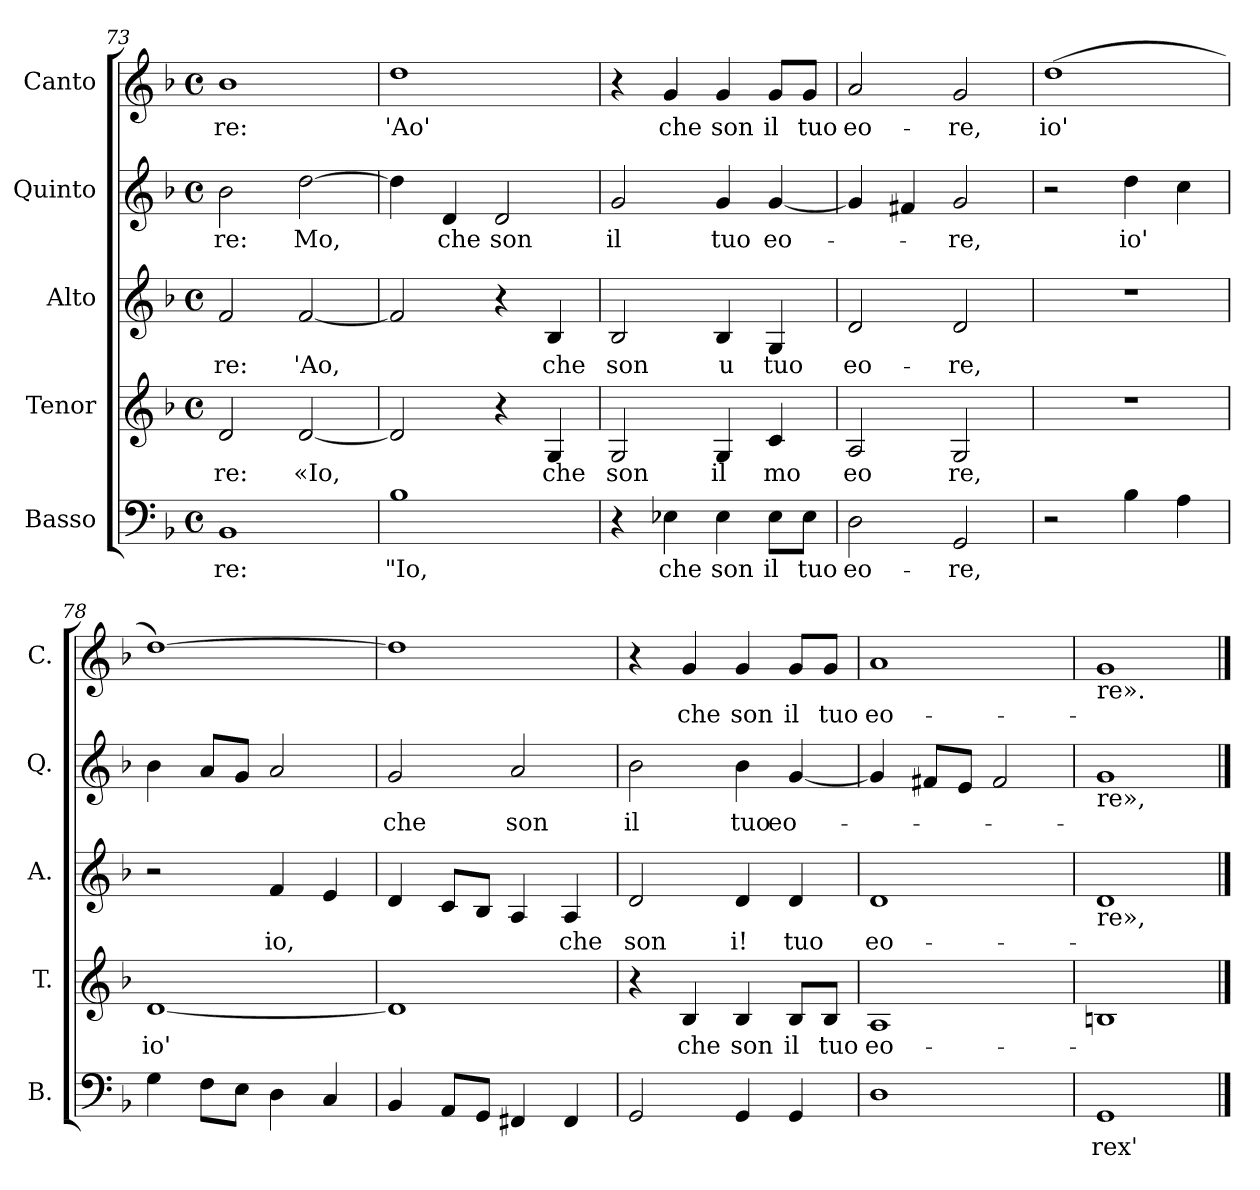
**kern	**text	**kern	**text	**kern	**text	**kern	**text	**kern	**text
*part5	*part5	*part4	*part4	*part3	*part3	*part2	*part2	*part1	*part1
*staff5	*staff5	*staff4	*staff4	*staff3	*staff3	*staff2	*staff2	*staff1	*staff1
*I"Basso	*	*I"Tenor	*	*I"Alto	*	*I"Quinto	*	*I"Canto	*
*I'B.	*	*I'T.	*	*I'A.	*	*I'Q.	*	*I'C.	*
*clefF4	*	*clefG2	*	*clefG2	*	*clefG2	*	*clefG2	*
*k[b-]	*	*k[b-]	*	*k[b-]	*	*k[b-]	*	*k[b-]	*
*F:	*	*F:	*	*F:	*	*F:	*	*F:	*
*M4/4	*	*M4/4	*	*M4/4	*	*M4/4	*	*M4/4	*
*met(c)	*	*met(c)	*	*met(c)	*	*met(c)	*	*met(c)	*
=73	=73	=73	=73	=73	=73	=73	=73	=73	=73
!	!LO:LY:b	!	!LO:LY:b	!	!LO:LY:b	!	!LO:LY:b	!	!LO:LY:b
1BB-	-re:	2d/	-re:	2f/	-re:	2b-\	-re:	1b-	-re:
!	!	!	!LO:LY:b	!	!LO:LY:b	!	!LO:LY:b	!	!
.	.	[2d/	-«Io,	[2f/	-'Ao,	[2dd\	-Mo,	.	.
=74	=74	=74	=74	=74	=74	=74	=74	=74	=74
!	!LO:LY:b	!	!	!	!	!	!	!	!LO:LY:b
1B-	-"Io,	2d/]	.	2f/]	.	4dd\]	.	1dd	-'Ao'
!	!	!	!	!	!	!	!LO:LY:b	!	!
.	.	.	.	.	.	4d/	-che	.	.
!	!	!	!	!	!	!	!LO:LY:b	!	!
.	.	4r	.	4r	.	2d/	-son	.	.
!	!	!	!LO:LY:b	!	!LO:LY:b	!	!	!	!
.	.	4G/	-che	4B-/	-che	.	.	.	.
=75	=75	=75	=75	=75	=75	=75	=75	=75	=75
!	!	!	!LO:LY:b	!	!LO:LY:b	!	!LO:LY:b	!	!
4r	.	2G/	-son	2B-/	-son	2g/	-il	4r	.
!	!LO:LY:b	!	!	!	!	!	!	!	!LO:LY:b
4E-X\	-che	.	.	.	.	.	.	4g/	-che
!	!LO:LY:b	!	!LO:LY:b	!	!LO:LY:b	!	!LO:LY:b	!	!LO:LY:b
4E-\	-son	4G/	-il	4B-/	-u	4g/	-tuo	4g/	-son
!	!LO:LY:b	!	!LO:LY:b	!	!LO:LY:b	!	!LO:LY:b	!	!LO:LY:b
8E-\L	-il	4c/	-mo	4G/	-tuo	[4g/	-eo-	8g/L	-il
!	!LO:LY:b	!	!	!	!	!	!	!	!LO:LY:b
8E-\J	-tuo	.	.	.	.	.	.	8g/J	-tuo
=76	=76	=76	=76	=76	=76	=76	=76	=76	=76
!	!LO:LY:b	!	!LO:LY:b	!	!LO:LY:b	!	!	!	!LO:LY:b
2D\	-eo-	2A/	-eo	2d/	-eo-	4g/]	.	2a/	-eo-
.	.	.	.	.	.	4f#X/	.	.	.
!	!LO:LY:b	!	!LO:LY:b	!	!LO:LY:b	!	!LO:LY:b	!	!LO:LY:b
2GG/	-re,	2G/	-re,	2d/	-re,	2g/	-re,	2g/	-re,
=77	=77	=77	=77	=77	=77	=77	=77	=77	=77
!	!	!	!	!	!	!	!	!	!LO:LY:b
2r	.	1r	.	1r	.	2r	.	(>1dd	-io'
!	!	!	!	!	!	!	!LO:LY:b	!	!
4B-\	.	.	.	.	.	4dd\	-io'	.	.
4A\	.	.	.	.	.	4cc\	.	.	.
=78	=78	=78	=78	=78	=78	=78	=78	=78	=78
!	!	!	!LO:LY:b	!	!	!	!	!	!
4G\	.	[1d	-io'	2r	.	4b-\	.	[1dd)	.
8F\L	.	.	.	.	.	8a/L	.	.	.
8E\J	.	.	.	.	.	8g/J	.	.	.
!	!	!	!	!	!LO:LY:b	!	!	!	!
4D\	.	.	.	4f/	-io,	2a/	.	.	.
4C/	.	.	.	4e/	.	.	.	.	.
!!LO:LB:g=z
=79	=79	=79	=79	=79	=79	=79	=79	=79	=79
!	!	!	!	!	!	!	!LO:LY:b	!	!
4BB-/	.	1d]	.	4d/	.	2g/	-che	1dd]	.
8AA/L	.	.	.	8c/L	.	.	.	.	.
8GG/J	.	.	.	8B-/J	.	.	.	.	.
!	!	!	!	!	!	!	!LO:LY:b	!	!
4FF#X/	.	.	.	4A/	.	2a/	-son	.	.
!	!	!	!	!	!LO:LY:b	!	!	!	!
4FF#/	.	.	.	4A/	-che	.	.	.	.
=80	=80	=80	=80	=80	=80	=80	=80	=80	=80
!	!	!	!	!	!LO:LY:b	!	!LO:LY:b	!	!
2GG/	.	4r	.	2d/	-son	2b-\	-il	4r	.
!	!	!	!LO:LY:b	!	!	!	!	!	!LO:LY:b
.	.	4B-/	-che	.	.	.	.	4g/	-che
!	!	!	!LO:LY:b	!	!LO:LY:b	!	!LO:LY:b	!	!LO:LY:b
4GG/	.	4B-/	-son	4d/	-i!	4b-\	-tuo	4g/	-son
!	!	!	!LO:LY:b	!	!LO:LY:b	!	!LO:LY:b	!	!LO:LY:b
4GG/	.	8B-/L	-il	4d/	-tuo	[4g/	-eo-	8g/L	-il
!	!	!	!LO:LY:b	!	!	!	!	!	!LO:LY:b
.	.	8B-/J	-tuo	.	.	.	.	8g/J	-tuo
=81	=81	=81	=81	=81	=81	=81	=81	=81	=81
!	!	!	!LO:LY:b	!	!LO:LY:b	!	!	!	!LO:LY:b
1D	.	1A	-eo-	1d	-eo-	4g/]	.	1a	-eo-
.	.	.	.	.	.	8f#X/L	.	.	.
.	.	.	.	.	.	8e/J	.	.	.
.	.	.	.	.	.	2f#/	.	.	.
=82	=82	=82	=82	=82	=82	=82	=82	=82	=82
!	!	!	!	!	!	!	!	!LO:TX:b:t=re».	!
!	!	!	!	!	!	!LO:TX:b:t=re»,	!	!	!
!	!	!	!	!LO:TX:b:t=re»,	!	!	!	!	!
!	!LO:LY:b	!	!	!	!	!	!	!	!
1GG	-rex'--	1Bn	.	1d	.	1g	.	1g	.
==	==	==	==	==	==	==	==	==	==
*-	*-	*-	*-	*-	*-	*-	*-	*-	*-
